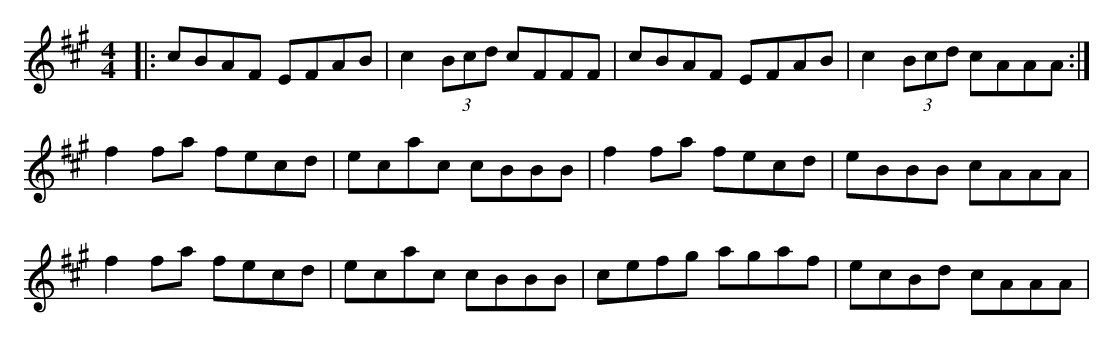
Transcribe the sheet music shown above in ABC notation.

X:1
M:4/4
K:A
|:cBAF EFAB|c2 (3Bcd cFFF|cBAF EFAB|c2 (3Bcd cAAA:|
f2 fa fecd|ecac cBBB|f2 fa fecd|eBBB cAAA|
f2 fa fecd|ecac cBBB|cefg agaf|ecBd cAAA|
